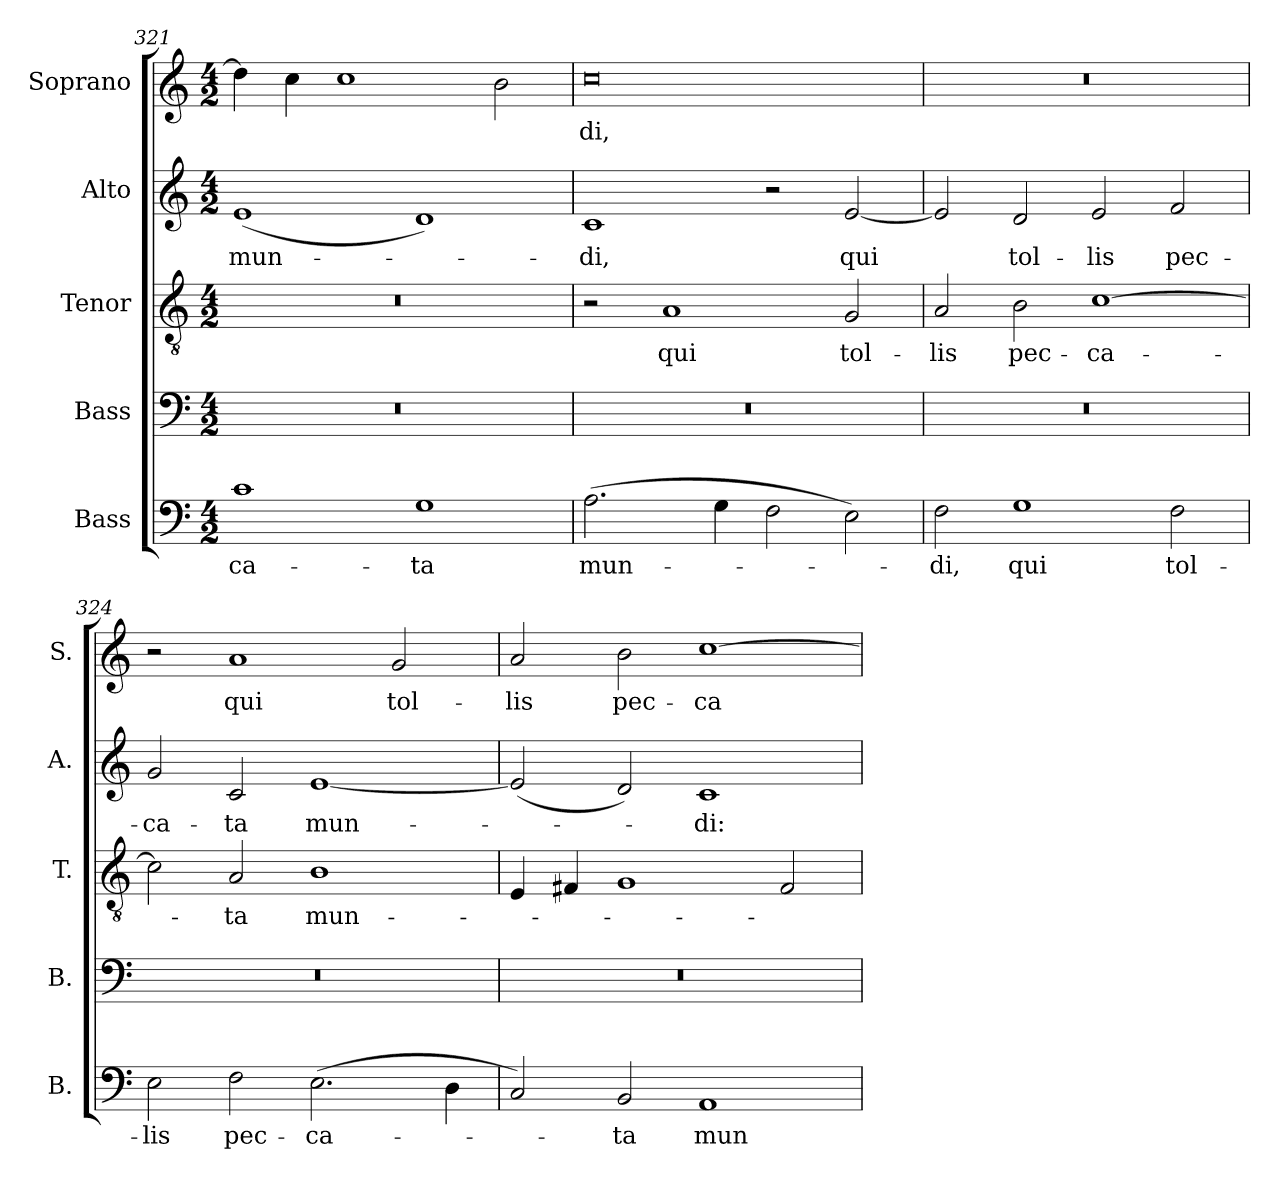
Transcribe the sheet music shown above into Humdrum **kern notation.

**kern	**text	**kern	**kern	**text	**kern	**text	**kern	**text
*part5	*part5	*part4	*part3	*part3	*part2	*part2	*part1	*part1
*staff5	*staff5	*staff4	*staff3	*staff3	*staff2	*staff2	*staff1	*staff1
*I"Bass	*	*I"Bass	*I"Tenor	*	*I"Alto	*	*I"Soprano	*
*I'B.	*	*I'B.	*I'T.	*	*I'A.	*	*I'S.	*
!!LO:LB:g=z
*clefF4	*	*clefF4	*clefGv2	*	*clefG2	*	*clefG2	*
*	*	*	*ITrd7c12	*	*	*	*	*
*k[]	*	*k[]	*k[]	*	*k[]	*	*k[]	*
*C:	*	*C:	*C:	*	*C:	*	*C:	*
*M4/2	*	*M4/2	*M4/2	*	*M4/2	*	*M4/2	*
=321	=321	=321	=321	=321	=321	=321	=321	=321
!	!LO:LY:b:color=#000000	!LO:N:vis=1	!LO:N:vis=1	!	!	!	!	!
!	!	!	!	!	!	!LO:LY:b:color=#000000	!	!
1ci	-ca-	0r	0r	.	(1ei	mun-	4ddi\]	.
.	.	.	.	.	.	.	4cci\	.
.	.	.	.	.	.	.	1cci	.
!	!LO:LY:b:color=#000000	!	!	!	!	!	!	!
1Gi	-ta	.	.	.	1di)	.	.	.
.	.	.	.	.	.	.	2bi\	.
=322	=322	=322	=322	=322	=322	=322	=322	=322
!	!LO:LY:b:color=#000000	!LO:N:vis=1	!	!	!	!	!	!
!	!	!	!	!	!	!LO:LY:b:color=#000000	!	!
!	!	!	!	!	!	!	!	!LO:LY:b:color=#000000
(2.Ai\	mun-	0r	2r	.	1ci	-di,	0cci	-di,
!	!	!	!	!LO:LY:b:color=#000000	!	!	!	!
.	.	.	1AAi	qui	.	.	.	.
4Gi\	.	.	.	.	.	.	.	.
2Fi\	.	.	.	.	2r	.	.	.
!	!	!	!	!LO:LY:b:color=#000000	!	!	!	!
!	!	!	!	!	!	!LO:LY:b:color=#000000	!	!
2Ei\)	.	.	2GGi/	tol-	[2ei/	qui	.	.
=323	=323	=323	=323	=323	=323	=323	=323	=323
!	!LO:LY:b:color=#000000	!LO:N:vis=1	!	!	!	!	!	!
!	!	!	!	!LO:LY:b:color=#000000	!	!	!LO:N:vis=1	!
2Fi\	-di,	0r	2AAi/	-lis	2ei/]	.	0r	.
!	!LO:LY:b:color=#000000	!	!	!	!	!	!	!
!	!	!	!	!LO:LY:b:color=#000000	!	!	!	!
!	!	!	!	!	!	!LO:LY:b:color=#000000	!	!
1Gi	qui	.	2BBi\	pec-	2di/	tol-	.	.
!	!	!	!	!LO:LY:b:color=#000000	!	!	!	!
!	!	!	!	!	!	!LO:LY:b:color=#000000	!	!
.	.	.	[1Ci	-ca-	2ei/	-lis	.	.
!	!LO:LY:b:color=#000000	!	!	!	!	!	!	!
!	!	!	!	!	!	!LO:LY:b:color=#000000	!	!
2Fi\	tol-	.	.	.	2fi/	pec-	.	.
=324	=324	=324	=324	=324	=324	=324	=324	=324
!	!LO:LY:b:color=#000000	!LO:N:vis=1	!	!	!	!	!	!
!	!	!	!	!	!	!LO:LY:b:color=#000000	!	!
2Ei\	-lis	0r	2Ci\]	.	2gi/	-ca-	2r	.
!	!LO:LY:b:color=#000000	!	!	!	!	!	!	!
!	!	!	!	!LO:LY:b:color=#000000	!	!	!	!
!	!	!	!	!	!	!LO:LY:b:color=#000000	!	!
!	!	!	!	!	!	!	!	!LO:LY:b:color=#000000
2Fi\	pec-	.	2AAi/	-ta	2ci/	-ta	1ai	qui
!	!LO:LY:b:color=#000000	!	!	!	!	!	!	!
!	!	!	!	!LO:LY:b:color=#000000	!	!	!	!
!	!	!	!	!	!	!LO:LY:b:color=#000000	!	!
(2.Ei\	-ca-	.	1BBi	mun-	[1ei	mun-	.	.
!	!	!	!	!	!	!	!	!LO:LY:b:color=#000000
.	.	.	.	.	.	.	2gi/	tol-
4Di\	.	.	.	.	.	.	.	.
=325	=325	=325	=325	=325	=325	=325	=325	=325
!	!	!LO:N:vis=1	!	!	!	!	!	!
!	!	!	!	!	!	!	!	!LO:LY:b:color=#000000
2Ci/)	.	0r	4EEi/	.	(2ei/]	.	2ai/	-lis
.	.	.	4FF#Xi/	.	.	.	.	.
!	!LO:LY:b:color=#000000	!	!	!	!	!	!	!
!	!	!	!	!	!	!	!	!LO:LY:b:color=#000000
2BBi/	-ta	.	1GGi	.	2di/)	.	2bi\	pec-
!	!LO:LY:b:color=#000000	!	!	!	!	!	!	!
!	!	!	!	!	!	!LO:LY:b:color=#000000	!	!
!	!	!	!	!	!	!	!	!LO:LY:b:color=#000000
1AAi	mun-	.	.	.	1ci	-di:	[1cci	-ca-
.	.	.	2FF#i/	.	.	.	.	.
=	=	=	=	=	=	=	=	=
*-	*-	*-	*-	*-	*-	*-	*-	*-
